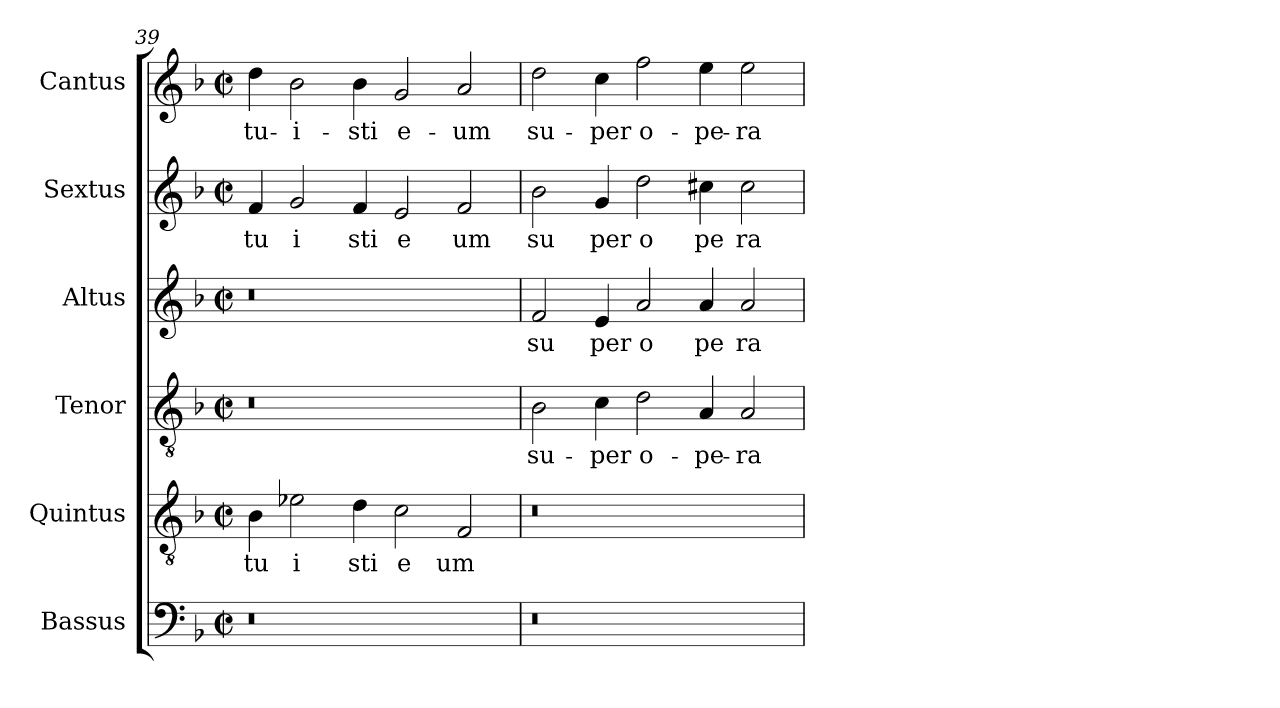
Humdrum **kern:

**kern	**kern	**text	**kern	**text	**kern	**text	**kern	**text	**kern	**text
*part6	*part5	*part5	*part4	*part4	*part3	*part3	*part2	*part2	*part1	*part1
*staff6	*staff5	*staff5	*staff4	*staff4	*staff3	*staff3	*staff2	*staff2	*staff1	*staff1
*I"Bassus	*I"Quintus	*	*I"Tenor	*	*I"Altus	*	*I"Sextus	*	*I"Cantus	*
*clefF4	*clefGv2	*	*clefGv2	*	*clefG2	*	*clefG2	*	*clefG2	*
*k[b-]	*k[b-]	*	*k[b-]	*	*k[b-]	*	*k[b-]	*	*k[b-]	*
*F:	*F:	*	*F:	*	*F:	*	*F:	*	*F:	*
*M2/2	*M2/2	*	*M2/2	*	*M2/2	*	*M2/2	*	*M2/2	*
*met(c|)	*met(c|)	*	*met(c|)	*	*met(c|)	*	*met(c|)	*	*met(c|)	*
=39	=39	=39	=39	=39	=39	=39	=39	=39	=39	=39
!	!	!LO:LY:b:cj	!	!	!	!	!	!LO:LY:b:cj	!	!LO:LY:b:cj
0r	4B-\	tu	0r	.	0r	.	4f/	tu	4dd\	-tu-
!	!	!LO:LY:b:cj	!	!	!	!	!	!LO:LY:b:cj	!	!LO:LY:b:cj
.	2e-X\	i	.	.	.	.	2g/	i	2b-\	-i-
!	!	!LO:LY:b:cj	!	!	!	!	!	!LO:LY:b:cj	!	!LO:LY:b:cj
.	4d\	sti	.	.	.	.	4f/	sti	4b-\	-sti
!	!	!LO:LY:b:cj	!	!	!	!	!	!LO:LY:b:cj	!	!LO:LY:b:cj
.	2c\	e	.	.	.	.	2e/	e	2g/	e-
!	!	!LO:LY:b:cj	!	!	!	!	!	!LO:LY:b:cj	!	!LO:LY:b:cj
.	2F/	um	.	.	.	.	2f/	um	2a/	-um
=40	=40	=40	=40	=40	=40	=40	=40	=40	=40	=40
!	!	!	!	!LO:LY:b:cj	!	!LO:LY:b:cj	!	!LO:LY:b:cj	!	!LO:LY:b:cj
0r	0r	.	2B-\	su-	2f/	su	2b-\	su	2dd\	su-
!	!	!	!	!LO:LY:b:cj	!	!LO:LY:b:cj	!	!LO:LY:b:cj	!	!LO:LY:b:cj
.	.	.	4c\	-per	4e/	per	4g/	per	4cc\	-per
!	!	!	!	!LO:LY:b:cj	!	!LO:LY:b:cj	!	!LO:LY:b:cj	!	!LO:LY:b:cj
.	.	.	2d\	o-	2a/	o	2dd\	o	2ff\	o-
!	!	!	!	!LO:LY:b:cj	!	!LO:LY:b:cj	!	!LO:LY:b:cj	!	!LO:LY:b:cj
.	.	.	4A/	-pe-	4a/	pe	4cc#X\	pe	4ee\	-pe-
!	!	!	!	!LO:LY:b:cj	!	!LO:LY:b:cj	!	!LO:LY:b:cj	!	!LO:LY:b:cj
.	.	.	2A/	-ra	2a/	ra	2cc#\	ra	2ee\	-ra
=	=	=	=	=	=	=	=	=	=	=
*-	*-	*-	*-	*-	*-	*-	*-	*-	*-	*-
